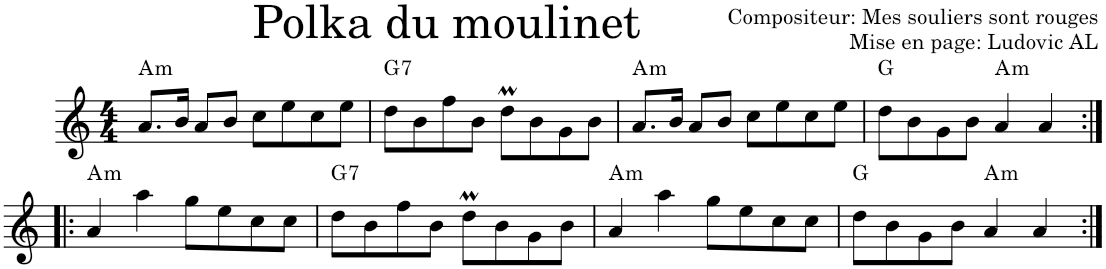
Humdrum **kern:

**kern	**harte
*part1	*part1
*staff1	*
*I"Voice	*
*I'V	*
*clefG2	*
*k[]	*
*M4/4	*
=1	=1
!	!LO:H:kt=m
8.a/L	A:min
16b/Jk	.
8a/L	.
8b/J	.
8cc\L	.
8ee\	.
8cc\	.
8ee\J	.
=2	=2
!	!LO:H:kt=7
8dd\L	G:7
8b\	.
8ff\	.
8b\J	.
8ddM\L	.
8b\	.
8g\	.
8b\J	.
=3	=3
!	!LO:H:kt=m
8.a/L	A:min
16b/Jk	.
8a/L	.
8b/J	.
8cc\L	.
8ee\	.
8cc\	.
8ee\J	.
=4	=4
8dd\L	G:maj
8b\	.
8g\	.
8b\J	.
!	!LO:H:kt=m
4a/	A:min
4a/	.
!!LO:LB:g=z
=5:|!|:	=5:|!|:
!	!LO:H:kt=m
4a/	A:min
4aa\	.
8gg\L	.
8ee\	.
8cc\	.
8cc\J	.
=6	=6
!	!LO:H:kt=7
8dd\L	G:7
8b\	.
8ff\	.
8b\J	.
8ddM\L	.
8b\	.
8g\	.
8b\J	.
=7	=7
!	!LO:H:kt=m
4a/	A:min
4aa\	.
8gg\L	.
8ee\	.
8cc\	.
8cc\J	.
=8	=8
8dd\L	G:maj
8b\	.
8g\	.
8b\J	.
!	!LO:H:kt=m
4a/	A:min
4a/	.
=:|!	=:|!
*-	*-
